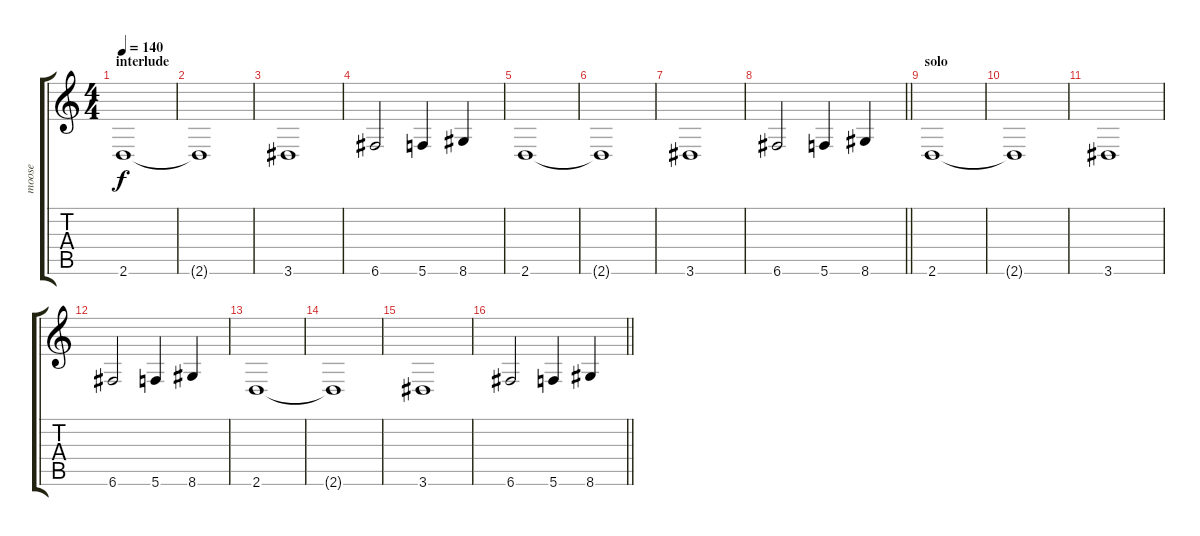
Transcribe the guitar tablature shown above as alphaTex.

\track ("moose" "moose") {solo instrument slapbass1}
\staff {score tabs}
\tuning (C4 G3 Eb3 Bb2 F2 C2) {hide}
\ts (4 4)
\section ("" "interlude")
\tempo 140
\clef g2
\ks c
2.6.1{dy f} |
2.6{t}.1 |
3.6.1 |
6.6.2 5.6.4 8.6.4 |
2.6.1 |
2.6{t}.1 |
3.6.1 |
\barLineRight lightlight
6.6.2 5.6.4 8.6.4 |
\section ("" "solo")
2.6.1 |
2.6{t}.1 |
3.6.1 |
6.6.2 5.6.4 8.6.4 |
2.6.1 |
2.6{t}.1 |
3.6.1 |
\barLineRight lightlight
6.6.2 5.6.4 8.6.4
